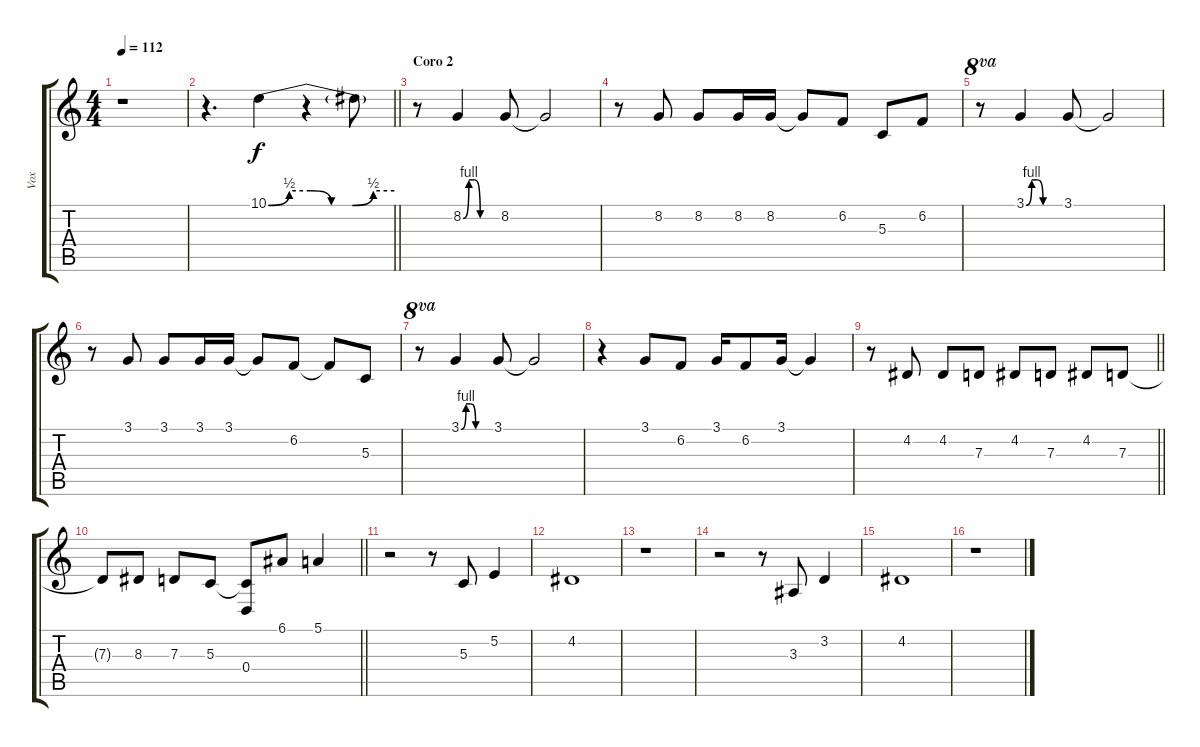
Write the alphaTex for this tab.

\track ("Vox" "Vox") {instrument lead1square}
\staff {score tabs}
\tuning (E4 B3 G3 D3 A2 E2) {hide}
\ts (4 4)
\tempo 112
\clef g2
\ks c
r.1{dy f} |
\barLineRight lightlight
r.4{d} 10.1{be (custom 0 0 10 2 20 2 30 0 40 0 50 2 60 2)}.4 r.4 10.1{t}.8 |
\section ("" "Coro 2")
r.8 8.2{be (custom 0 0 10 4 20 4 30 0 60 0)}.4 8.2.8 8.2{t}.2 |
r.8 8.2.8 8.2.8 8.2.16 8.2.16 8.2{t}.8 6.2.8 5.3.8 6.2.8 |
r.8{ot 8va} 3.1{be (custom 0 0 10 4 20 4 30 0 60 0)}.4 3.1.8 3.1{t}.2 |
r.8 3.1.8 3.1.8 3.1.16 3.1.16 3.1{t}.8 6.2.8 6.2{t}.8 5.3.8 |
r.8{ot 8va} 3.1{be (custom 0 0 10 4 20 4 30 0 60 0)}.4 3.1.8 3.1{t}.2 |
r.4 3.1.8 6.2.8 3.1.16 6.2.8 3.1.16 3.1{t}.4 |
\barLineRight lightlight
r.8 4.2.8 4.2.8 7.3.8 4.2.8 7.3.8 4.2.8 7.3.8 |
\barLineRight lightlight
7.3{t}.8 8.3.8 7.3.8 5.3.8 (5.3{t} 0.4).8 6.1.8 5.1.4 |
r.2 r.8 5.3.8 5.2.4 |
4.2.1 |
r.1 |
r.2 r.8 3.3.8 3.2.4 |
4.2.1 |
r.1
